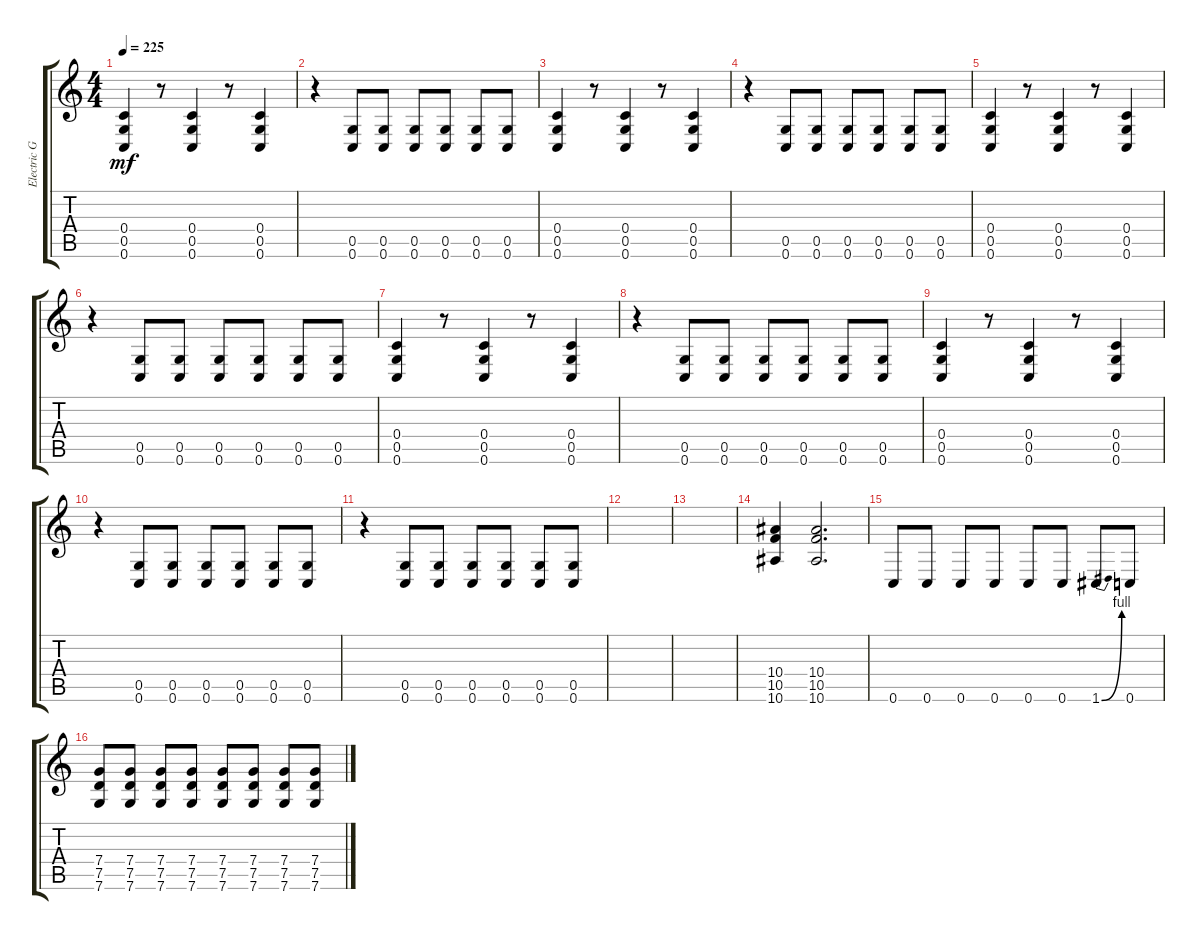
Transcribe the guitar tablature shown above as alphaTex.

\track ("Electric Guitar" "Electric G") {instrument distortionguitar}
\staff {score tabs}
\tuning (D4 A3 F3 C3 G2 C2) {hide}
\ts (4 4)
\tempo 225
\clef g2
\ks c
(0.4 0.5 0.6).4{dy mf} r.8 (0.4 0.5 0.6).4 r.8 (0.4 0.5 0.6).4 |
r.4 (0.5 0.6).8 (0.5 0.6).8 (0.5 0.6).8 (0.5 0.6).8 (0.5 0.6).8 (0.5 0.6).8 |
(0.4 0.5 0.6).4 r.8 (0.4 0.5 0.6).4 r.8 (0.4 0.5 0.6).4 |
r.4 (0.5 0.6).8 (0.5 0.6).8 (0.5 0.6).8 (0.5 0.6).8 (0.5 0.6).8 (0.5 0.6).8 |
(0.4 0.5 0.6).4 r.8 (0.4 0.5 0.6).4 r.8 (0.4 0.5 0.6).4 |
r.4 (0.5 0.6).8 (0.5 0.6).8 (0.5 0.6).8 (0.5 0.6).8 (0.5 0.6).8 (0.5 0.6).8 |
(0.4 0.5 0.6).4 r.8 (0.4 0.5 0.6).4 r.8 (0.4 0.5 0.6).4 |
r.4 (0.5 0.6).8 (0.5 0.6).8 (0.5 0.6).8 (0.5 0.6).8 (0.5 0.6).8 (0.5 0.6).8 |
(0.4 0.5 0.6).4 r.8 (0.4 0.5 0.6).4 r.8 (0.4 0.5 0.6).4 |
r.4 (0.5 0.6).8 (0.5 0.6).8 (0.5 0.6).8 (0.5 0.6).8 (0.5 0.6).8 (0.5 0.6).8 |
r.4 (0.5 0.6).8 (0.5 0.6).8 (0.5 0.6).8 (0.5 0.6).8 (0.5 0.6).8 (0.5 0.6).8 |
|
|
(10.4 10.5 10.6).4 (10.4 10.5 10.6).2{d} |
0.6.8 0.6.8 0.6.8 0.6.8 0.6.8 0.6.8 1.6{be (bend 0 0 60 4)}.8 0.6.8 |
(7.4 7.5 7.6).8 (7.4 7.5 7.6).8 (7.4 7.5 7.6).8 (7.4 7.5 7.6).8 (7.4 7.5 7.6).8 (7.4 7.5 7.6).8 (7.4 7.5 7.6).8 (7.4 7.5 7.6).8
